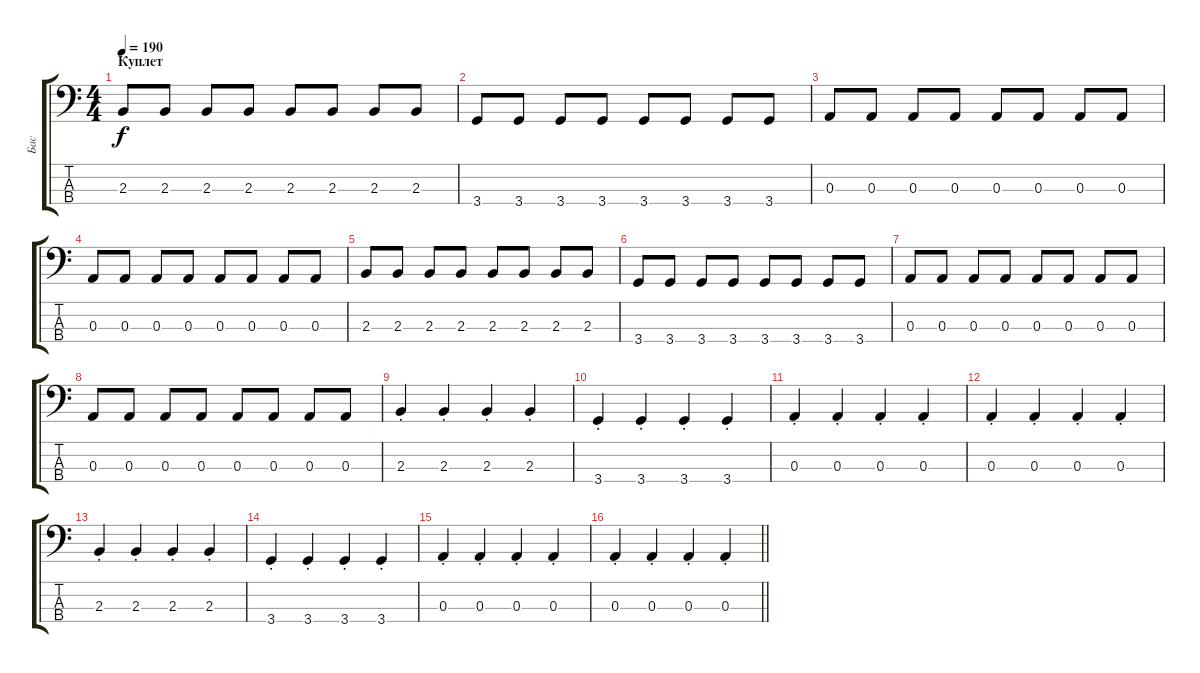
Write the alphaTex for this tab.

\track ("Бас" "Бас") {instrument electricbassfinger}
\staff {score tabs}
\tuning (G2 D2 A1 E1) {hide}
\ts (4 4)
\section ("" "Куплет")
\tempo 190
\clef f4
\ks c
2.3.8{dy f} 2.3.8 2.3.8 2.3.8 2.3.8 2.3.8 2.3.8 2.3.8 |
3.4.8 3.4.8 3.4.8 3.4.8 3.4.8 3.4.8 3.4.8 3.4.8 |
0.3.8 0.3.8 0.3.8 0.3.8 0.3.8 0.3.8 0.3.8 0.3.8 |
0.3.8 0.3.8 0.3.8 0.3.8 0.3.8 0.3.8 0.3.8 0.3.8 |
2.3.8 2.3.8 2.3.8 2.3.8 2.3.8 2.3.8 2.3.8 2.3.8 |
3.4.8 3.4.8 3.4.8 3.4.8 3.4.8 3.4.8 3.4.8 3.4.8 |
0.3.8 0.3.8 0.3.8 0.3.8 0.3.8 0.3.8 0.3.8 0.3.8 |
0.3.8 0.3.8 0.3.8 0.3.8 0.3.8 0.3.8 0.3.8 0.3.8 |
2.3{st}.4 2.3{st}.4 2.3{st}.4 2.3{st}.4 |
3.4{st}.4 3.4{st}.4 3.4{st}.4 3.4{st}.4 |
0.3{st}.4 0.3{st}.4 0.3{st}.4 0.3{st}.4 |
0.3{st}.4 0.3{st}.4 0.3{st}.4 0.3{st}.4 |
2.3{st}.4 2.3{st}.4 2.3{st}.4 2.3{st}.4 |
3.4{st}.4 3.4{st}.4 3.4{st}.4 3.4{st}.4 |
0.3{st}.4 0.3{st}.4 0.3{st}.4 0.3{st}.4 |
\barLineRight lightlight
0.3{st}.4 0.3{st}.4 0.3{st}.4 0.3{st}.4
